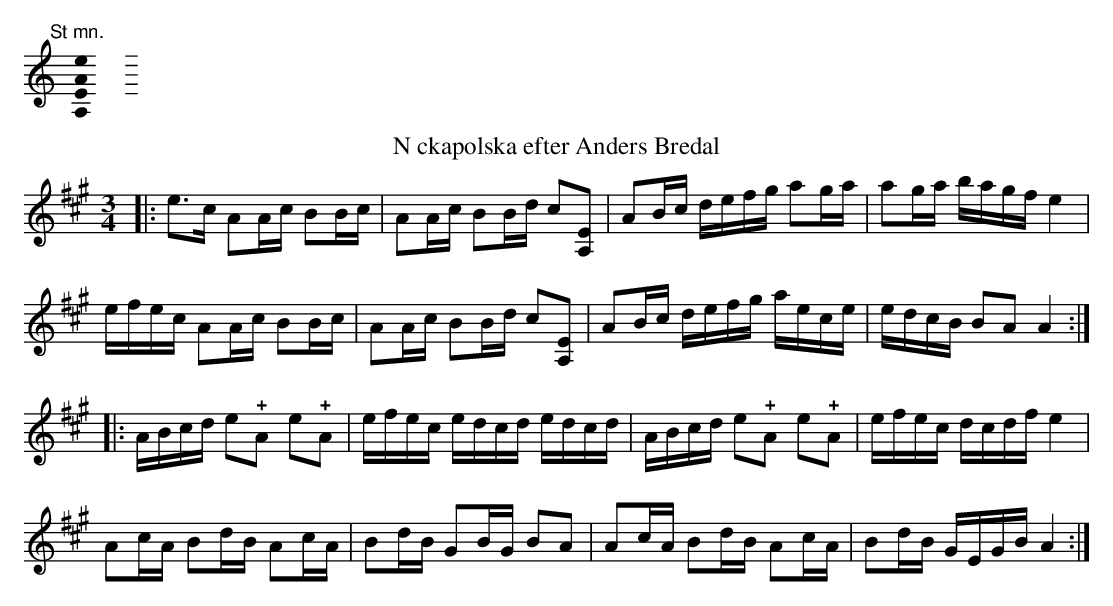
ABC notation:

X:1
M:none
K:F
[K:C]
"@-20,30 St mn."[A,EAe]0 \
T:N ckapolska efter Anders Bredal
O:Sm¡land
M:3/4
L:1/8
K:A
|: e>c AA/2c/2 BB/2c/2 | AA/2c/2 BB/2d/2 c[EA,] | AB/2c/2 d/2e/2f/2g/2 ag/2a/2 | ag/2a/2 b/2a/2g/2f/2 e2 |
 e/2f/2e/2c/2 AA/2c/2 BB/2c/2 | AA/2c/2 BB/2d/2 c[EA,] | AB/2c/2 d/2e/2f/2g/2 a/2e/2c/2e/2 | e/2d/2c/2B/2 BA A2 :|
|: A/2B/2c/2d/2 e!+!A e!+!A | e/2f/2e/2c/2 e/2d/2c/2d/2 e/2d/2c/2d/2 | A/2B/2c/2d/2 e!+!A e!+!A | e/2f/2e/2c/2 d/2c/2d/2f/2 e2 |
 Ac/2A/2 Bd/2B/2 Ac/2A/2 | Bd/2B/2 GB/2G/2 BA | Ac/2A/2 Bd/2B/2 Ac/2A/2 | Bd/2B/2 G/2E/2G/2B/2 A2 :|
